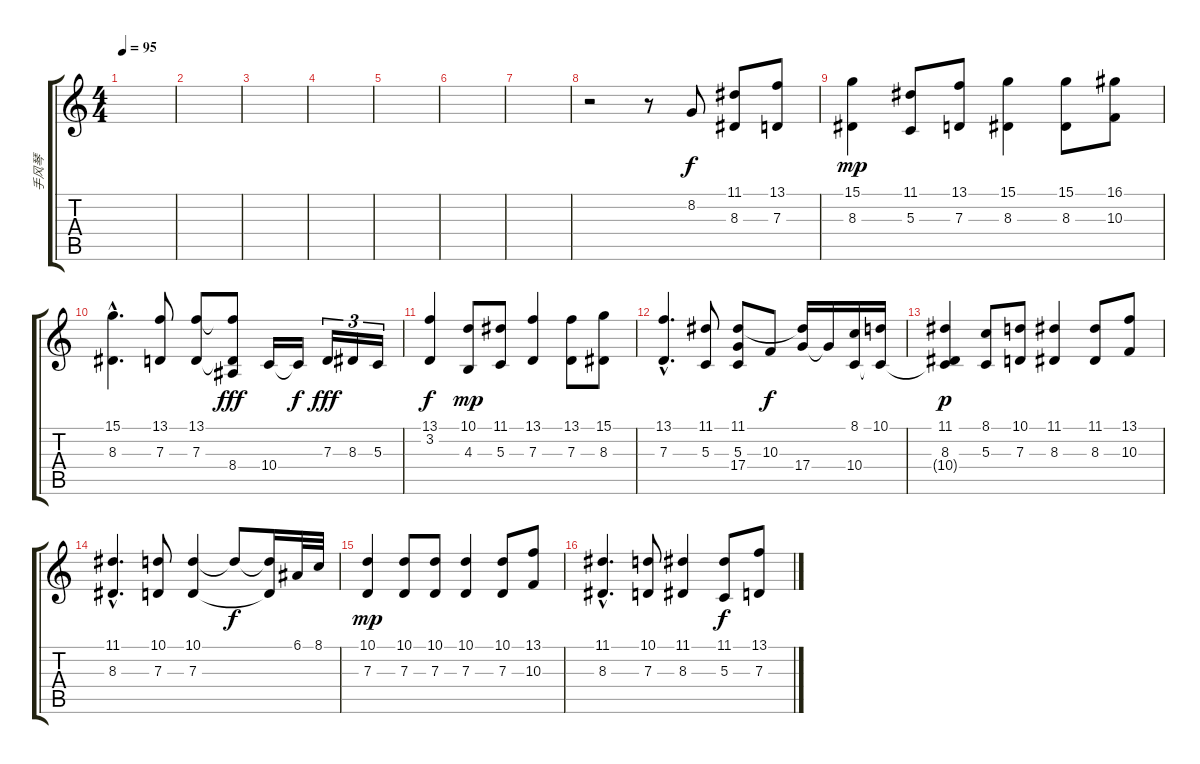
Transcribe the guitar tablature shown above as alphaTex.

\track ("手风琴 " "手风琴 ") {instrument accordion}
\staff {score tabs}
\tuning (E4 B3 G3 D3 A2 E2) {hide}
\ts (4 4)
\tempo 95
\clef g2
\ks c
|
|
|
|
|
|
|
r.2 r.8 8.2.8 (11.1 8.3).8 (13.1 7.3).8 |
(15.1 8.3).4{dy mp} (11.1 5.3).8 (13.1 7.3).8 (15.1 8.3).4 (15.1 8.3).8 (16.1 10.3).8 |
(15.1{hac} 8.3{hac}).4{d} (13.1 7.3).8 (13.1 7.3).8 (13.1{t} 7.3{t} 8.4).8{dy fff} 10.4.16 10.4{t}.16{dy f} 7.3.16{tu (3 2) dy fff} 8.3.16{tu (3 2)} 5.3.16{tu (3 2)} |
(13.1 3.2).4{dy f} (10.1 4.3).8{dy mp} (11.1 5.3).8 (13.1 7.3).4 (13.1 7.3).8 (15.1 8.3).8 |
(13.1{hac} 7.3{hac}).4{d} (11.1 5.3).8 (11.1 5.3 17.4).8 10.3.8{dy f} (11.1{t} 17.4).16 17.4{t}.16 (8.1 10.4).16 (10.1 10.4{t}).16 |
(11.1 8.3 10.4{t}).4{dy p} (8.1 5.3).8 (10.1 7.3).8 (11.1 8.3).4 (11.1 8.3).8 (13.1 10.3).8 |
(11.1{hac} 8.3{hac}).4{d} (10.1 7.3).8 (10.1 7.3).4 10.1{t}.8{dy f} (10.1{t} 7.3{t}).16 6.1.32 8.1.32 |
(10.1 7.3).4{dy mp} (10.1 7.3).8 (10.1 7.3).8 (10.1 7.3).4 (10.1 7.3).8 (13.1 10.3).8 |
(11.1{hac} 8.3{hac}).4{d} (10.1 7.3).8 (11.1 8.3).4 (11.1 5.3).8{dy f} (13.1 7.3).8
